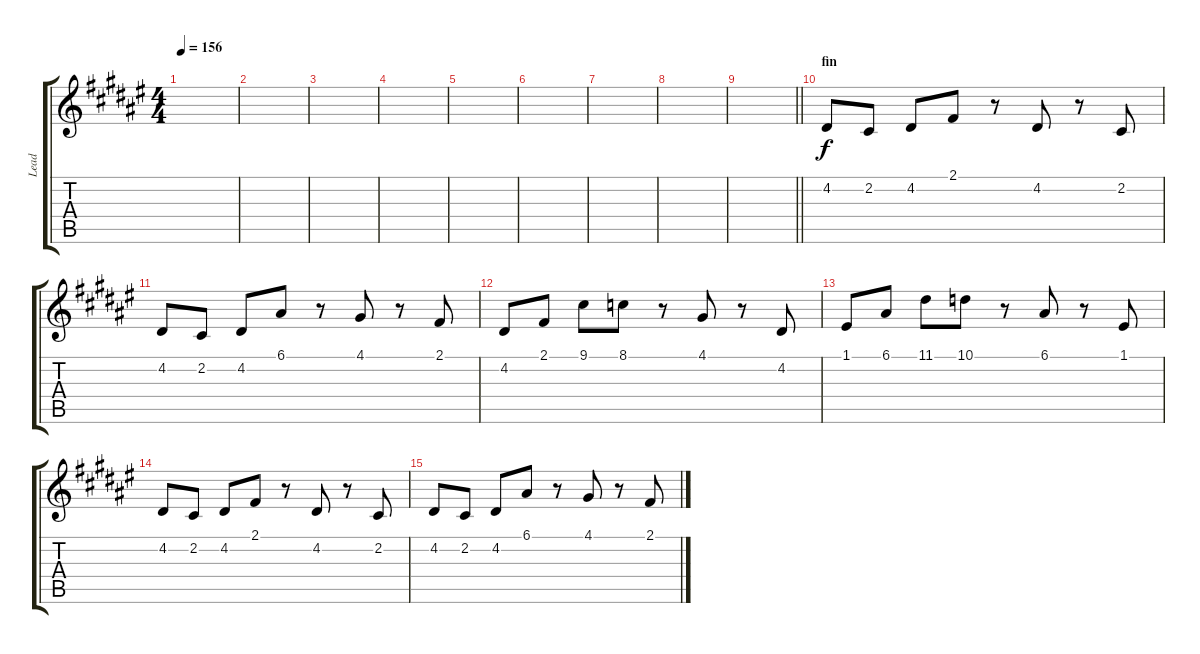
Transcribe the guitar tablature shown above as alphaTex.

\track ("Lead" "Lead") {instrument lead1square}
\staff {score tabs}
\tuning (E4 B3 G3 D3 A2 E2) {hide}
\ts (4 4)
\tempo 156
\clef g2
\ks f#
|
|
|
|
|
|
|
|
\barLineRight lightlight
|
\section ("" "fin")
4.2.8{dy f} 2.2.8 4.2.8 2.1.8 r.8 4.2.8 r.8 2.2.8 |
4.2.8 2.2.8 4.2.8 6.1.8 r.8 4.1.8 r.8 2.1.8 |
4.2.8 2.1.8 9.1.8 8.1.8 r.8 4.1.8 r.8 4.2.8 |
1.1.8 6.1.8 11.1.8 10.1.8 r.8 6.1.8 r.8 1.1.8 |
4.2.8 2.2.8 4.2.8 2.1.8 r.8 4.2.8 r.8 2.2.8 |
4.2.8 2.2.8 4.2.8 6.1.8 r.8 4.1.8 r.8 2.1.8
